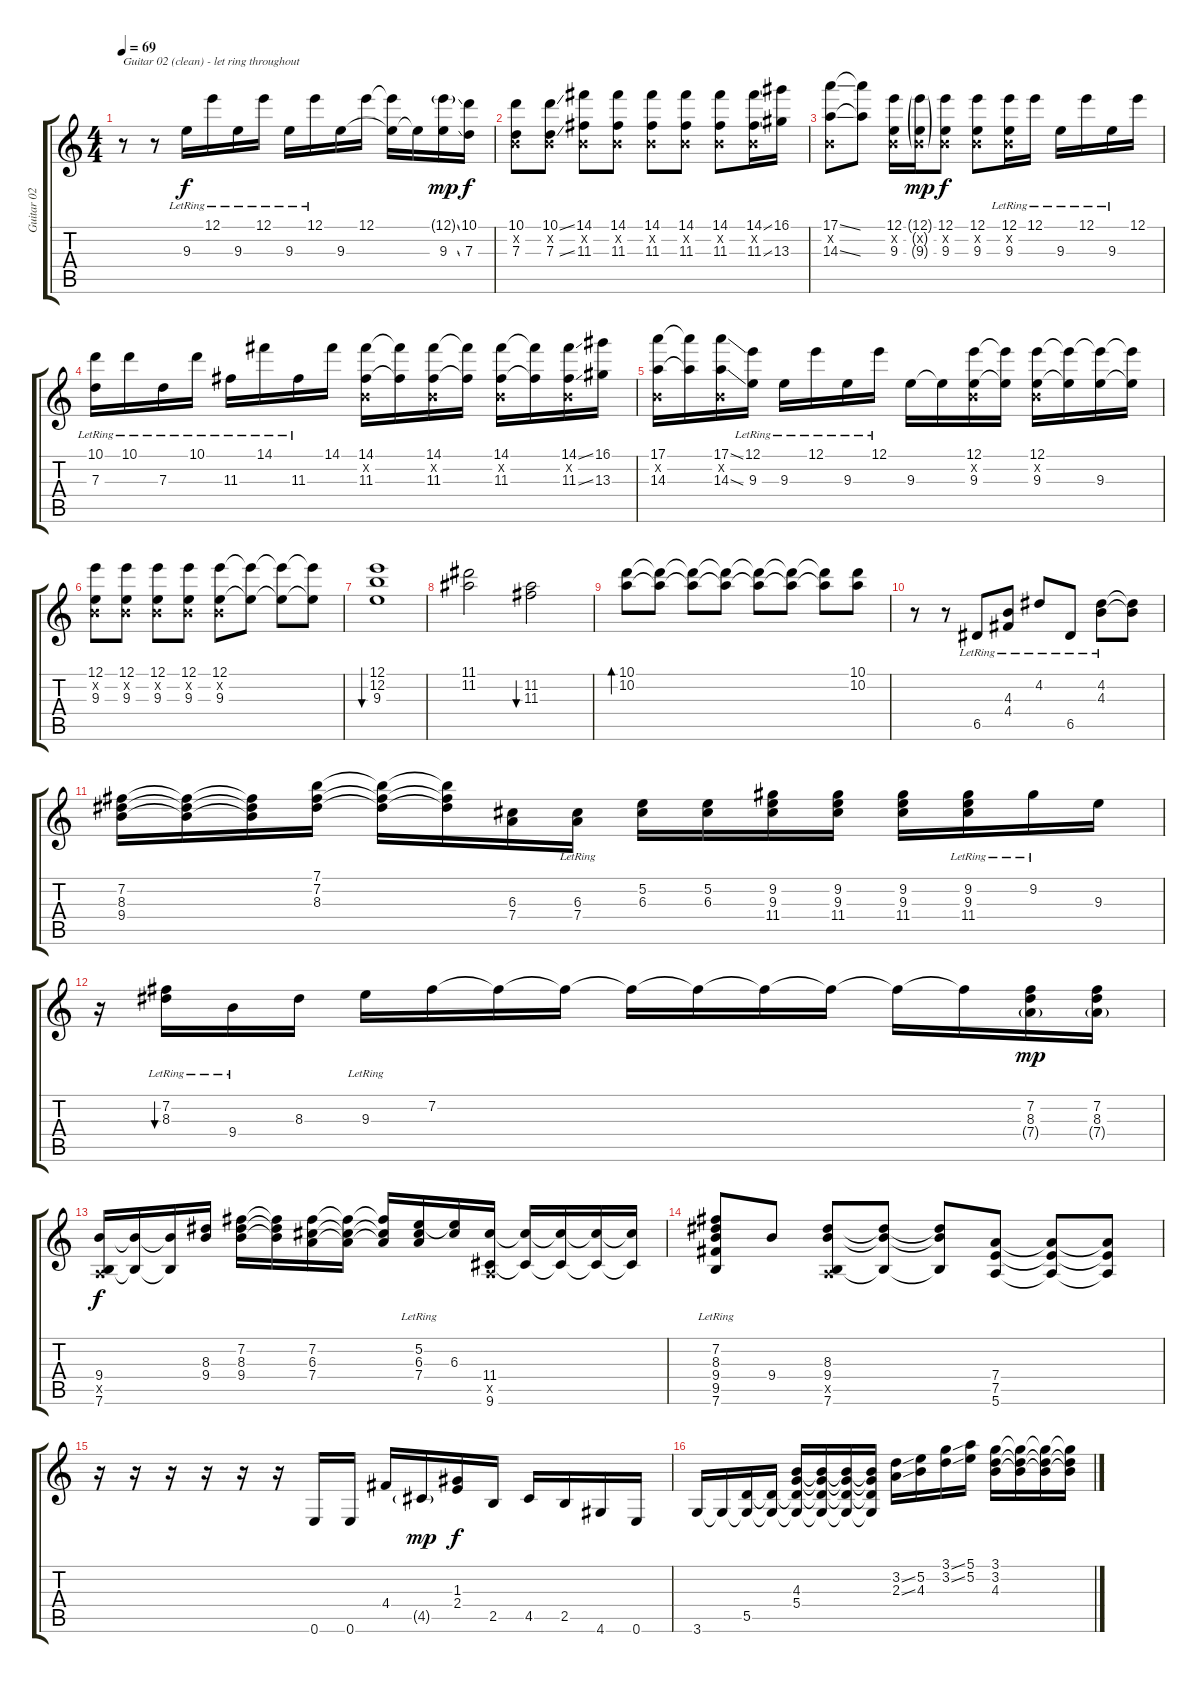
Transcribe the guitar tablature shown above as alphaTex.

\track ("Guitar 02" "Guitar 02") {instrument electricguitarjazz}
\staff {score tabs}
\tuning (E4 B3 G3 D3 A2 E2) {hide}
\ts (4 4)
\tempo 69
\clef g2
\ks c
r.8{txt "Guitar 02 (clean) - let ring throughout" dy f instrument electricguitarjazz} r.8 9.3{lr}.16 12.1{lr}.16 9.3{lr}.16 12.1{lr}.16 9.3{lr}.16 12.1{lr}.16 9.3.16 12.1.16 (12.1{t} 9.3{t}).16 9.3{t}.16 (12.1{ss g} 9.3{ss}).16{dy mp} (10.1 7.3).16{dy f} |
(10.1 0.2{x} 7.3).8 (10.1{ss} 0.2{x} 7.3{ss}).8 (14.1 0.2{x} 11.3).8 (14.1 0.2{x} 11.3).8 (14.1 0.2{x} 11.3).8 (14.1 0.2{x} 11.3).8 (14.1 0.2{x} 11.3).8 (14.1{ss} 0.2{x} 11.3{ss}).16 (16.1 13.3).16 |
(17.1{ss} 0.2{x} 14.3{ss}).8 (17.1{t} 14.3{t}).8 (12.1 0.2{x} 9.3).16 (12.1{g} 0.2{g x} 9.3{g}).16{dy mp} (12.1 0.2{x} 9.3).8{dy f} (12.1 0.2{x} 9.3).8 (12.1 0.2{x} 9.3{lr}).16 12.1{lr}.16 9.3{lr}.16 12.1{lr}.16 9.3{lr}.16 12.1.16 |
(10.1 7.3{lr}).16 10.1{lr}.16 7.3{lr}.16 10.1{lr}.16 11.3{lr}.16 14.1{lr}.16 11.3{lr}.16 14.1.16 (14.1 0.2{x} 11.3).16 (14.1{t} 11.3{t}).16 (14.1 0.2{x} 11.3).16 (14.1{t} 11.3{t}).16 (14.1 0.2{x} 11.3).16 (14.1{t} 11.3{t}).16 (14.1{ss} 0.2{x} 11.3{ss}).16 (16.1 13.3).16 |
(17.1 0.2{x} 14.3).16 (17.1{t} 14.3{t}).16 (17.1{ss} 0.2{x} 14.3{ss}).16 (12.1{lr} 9.3).16 9.3{lr}.16 12.1{lr}.16 9.3{lr}.16 12.1{lr}.16 9.3.16 9.3{t}.16 (12.1 0.2{x} 9.3).16 (12.1{t} 9.3{t}).16 (12.1 0.2{x} 9.3).16 (12.1{t} 9.3{t}).16 (12.1{t} 9.3).16 (12.1{t} 9.3{t}).16 |
(12.1 0.2{x} 9.3).8 (12.1 0.2{x} 9.3).8 (12.1 0.2{x} 9.3).8 (12.1 0.2{x} 9.3).8 (12.1 0.2{x} 9.3).8 (12.1{t} 9.3{t}).8 (12.1{t} 9.3{t}).8 (12.1{t} 9.3{t}).8 |
(12.1 12.2 9.3).1{bu 120} |
(11.1 11.2).2 (11.2 11.3).2{bu 120} |
(10.1 10.2).8{bd 120} (10.1{t} 10.2{t}).8 (10.1{t} 10.2{t}).8 (10.1{t} 10.2{t}).8 (10.1{t} 10.2{t}).8 (10.1{t} 10.2{t}).8 (10.1{t} 10.2{t}).8 (10.1 10.2).8 |
r.8 r.8 6.5{lr}.8 (4.3{lr} 4.4{lr}).8 4.2{lr}.8 6.5{lr}.8 (4.2{lr} 4.3{lr}).8 (4.2{t} 4.3{t}).8 |
(7.2 8.3 9.4).16 (7.2{t} 8.3{t} 9.4{t}).16 (7.2{t} 8.3{t} 9.4{t}).16 (7.1 7.2 8.3).16 (7.1{t} 7.2{t} 8.3{t}).16 (7.1{t} 7.2{t} 8.3{t}).16 (6.3 7.4).16 (6.3 7.4{lr}).16 (5.2 6.3).16 (5.2 6.3).16 (9.2 9.3 11.4).16 (9.2 9.3 11.4).16 (9.2 9.3 11.4).16 (9.2 9.3{lr} 11.4{lr}).16 9.2{lr}.16 9.3.16 |
r.16 (7.2{lr} 8.3{lr}).16{bu 120} 9.4{lr}.16 8.3.16 9.3{lr}.16 7.2.16 7.2{t}.16 7.2{t}.16 7.2{t}.16 7.2{t}.16 7.2{t}.16 7.2{t}.16 7.2{t}.16 7.2{t}.16 (7.2 8.3 7.4{g}).16{dy mp} (7.2 8.3 7.4{g}).16 |
(9.4 0.5{x} 7.6).16{dy f} (9.4{t} 7.6{t}).16 (9.4{t} 7.6{t}).16 (8.3 9.4).16 (7.2 8.3 9.4).16 (7.2{t} 8.3{t} 9.4{t}).16 (7.2 6.3 7.4).16 (7.2{t} 6.3{t} 7.4{t}).16 (7.2{t} 6.3{t} 7.4{t}).16 (5.2 6.3 7.4{lr}).16 (5.2{t} 6.3).16 (11.4 0.5{x} 9.6).16 (11.4{t} 9.6{t}).16 (11.4{t} 9.6{t}).16 (11.4{t} 9.6{t}).16 (11.4{t} 9.6{t}).16 |
(7.2{lr} 8.3{lr} 9.4 9.5{lr} 7.6{lr}).8 9.4.8 (8.3 9.4 0.5{x} 7.6).8 (8.3{t} 9.4{t} 7.6{t}).8 (8.3{t} 9.4{t} 7.6{t}).8 (7.4 7.5 5.6).8 (7.4{t} 7.5{t} 5.6{t}).8 (7.4{t} 7.5{t} 5.6{t}).8 |
r.16 r.16 r.16 r.16 r.16 r.16 0.6.16 0.6.16 4.4.16 4.5{g}.16{dy mp} (1.3 2.4).16{dy f} 2.5.16 4.5.16 2.5.16 4.6.16 0.6.16 |
3.6.16 3.6{t}.16 (5.5 3.6{t}).16 (5.5{t} 3.6{t}).16 (4.3 5.4 5.5{t} 3.6{t}).16 (4.3{t} 5.4{t} 5.5{t} 3.6{t}).16 (4.3{t} 5.4{t} 5.5{t} 3.6{t}).16 (4.3{t} 5.4{t} 5.5{t} 3.6{t}).16 (3.2{ss} 2.3{ss}).16 (5.2 4.3).16 (3.1{ss} 3.2{ss}).16 (5.1 5.2).16 (3.1 3.2 4.3).16 (3.1{t} 3.2{t} 4.3{t}).16 (3.1{t} 3.2{t} 4.3{t}).16 (3.1{t} 3.2{t} 4.3{t}).16
